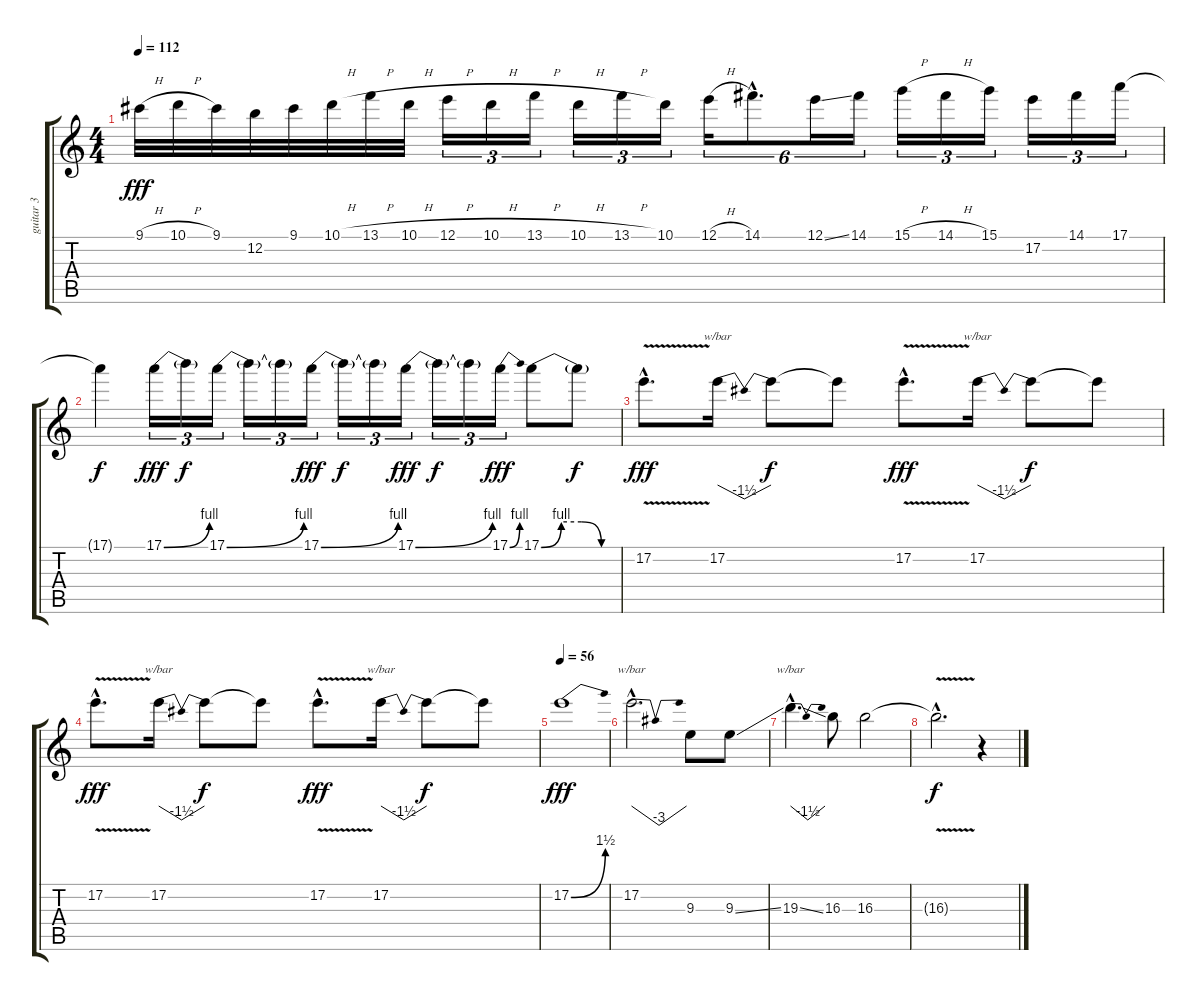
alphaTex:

\track ("guitar 3" "guitar 3") {instrument distortionguitar}
\staff {score tabs}
\tuning (E4 B3 G3 D3 A2 E2) {hide}
\ts (4 4)
\tempo 112
\clef g2
\ks c
9.1{h}.32{dy fff} 10.1{h}.32 9.1.32 12.2.32 9.1.32 10.1{h}.32 13.1{h}.32 10.1{h}.32 12.1{h}.16{tu (3 2)} 10.1{h}.16{tu (3 2)} 13.1{h}.16{tu (3 2)} 10.1{h}.16{tu (3 2)} 13.1{h}.16{tu (3 2)} 10.1.16{tu (3 2)} 12.1{h}.16{tu (6 4)} 14.1{hac}.8{d tu (6 4)} 12.1{ss}.16{tu (6 4)} 14.1.16{tu (6 4)} 15.1{h}.16{tu (3 2)} 14.1{h}.16{tu (3 2)} 15.1.16{tu (3 2)} 17.2.16{tu (3 2)} 14.1.16{tu (3 2)} 17.1.16{tu (3 2)} |
17.1{t}.4{dy f} 17.1{be (bend 0 0 60 4)}.16{tu (3 2) dy fff} 17.1{t}.16{tu (3 2) dy f} 17.1{be (bend 0 0 60 4)}.16{tu (3 2)} 17.1{t}.16{tu (3 2)} 17.1{t}.16{tu (3 2)} 17.1{be (bend 0 0 60 4)}.16{tu (3 2) dy fff} 17.1{t}.16{tu (3 2) dy f} 17.1{t}.16{tu (3 2)} 17.1{be (bend 0 0 60 4)}.16{tu (3 2) dy fff} 17.1{t}.16{tu (3 2) dy f} 17.1{t}.16{tu (3 2)} 17.1{be (bend 0 0 60 4)}.16{tu (3 2) dy fff} 17.1{be (custom 0 0 15 4 30 4 45 0 60 0)}.8 17.1{t}.8{dy f} |
17.2{v hac}.8{d dy fff} 17.2.16{tbe (dip default 0 0 30 -6 60 0)} 17.2{t}.8{dy f} 17.2{t}.8 17.2{v hac}.8{d dy fff} 17.2.16{tbe (dip default 0 0 30 -6 60 0)} 17.2{t}.8{dy f} 17.2{t}.8 |
17.2{v hac}.8{d dy fff} 17.2.16{tbe (dip default 0 0 30 -6 60 0)} 17.2{t}.8{dy f} 17.2{t}.8 17.2{v hac}.8{d dy fff} 17.2.16{tbe (dip default 0 0 30 -6 60 0)} 17.2{t}.8{dy f} 17.2{t}.8 |
\tempo 56
17.2{be (bend 0 0 60 6)}.1{dy fff} |
17.2{hac}.2{d tbe (dip default 0 0 30 -12 60 0)} 9.3.8 9.3{ss}.8 |
19.3{ss hac}.4{d tbe (dip default 0 0 30 -6 60 0)} 16.3.8 16.3.2 |
16.3{v hac t}.2{d dy f} r.4
